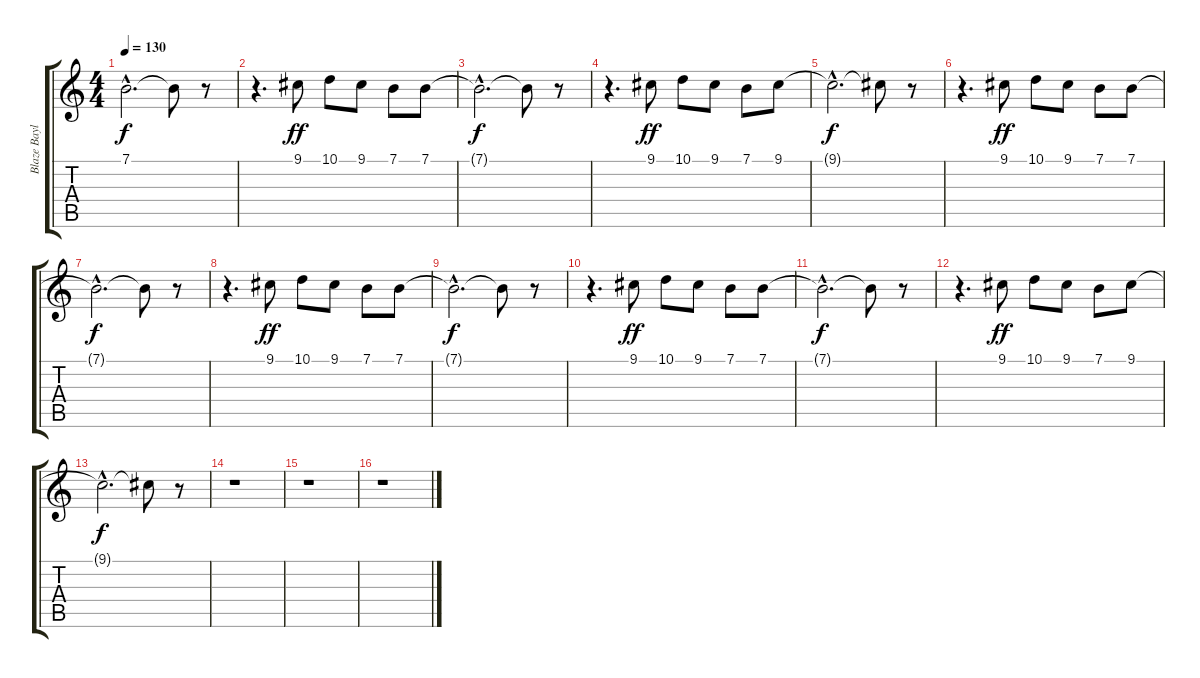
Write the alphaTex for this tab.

\track ("Blaze Bayley" "Blaze Bayl") {instrument choiraahs}
\staff {score tabs}
\tuning (E4 B3 G3 D3 A2 E2) {hide}
\ts (4 4)
\tempo 130
\clef g2
\ks c
7.1{hac t}.2{d dy f} 7.1{t}.8 r.8 |
r.4{d} 9.1.8{dy ff} 10.1.8 9.1.8 7.1.8 7.1.8 |
7.1{hac t}.2{d dy f} 7.1{t}.8 r.8 |
r.4{d} 9.1.8{dy ff} 10.1.8 9.1.8 7.1.8 9.1.8 |
9.1{hac t}.2{d dy f} 9.1{t}.8 r.8 |
r.4{d} 9.1.8{dy ff} 10.1.8 9.1.8 7.1.8 7.1.8 |
7.1{hac t}.2{d dy f} 7.1{t}.8 r.8 |
r.4{d} 9.1.8{dy ff} 10.1.8 9.1.8 7.1.8 7.1.8 |
7.1{hac t}.2{d dy f} 7.1{t}.8 r.8 |
r.4{d} 9.1.8{dy ff} 10.1.8 9.1.8 7.1.8 7.1.8 |
7.1{hac t}.2{d dy f} 7.1{t}.8 r.8 |
r.4{d} 9.1.8{dy ff} 10.1.8 9.1.8 7.1.8 9.1.8 |
9.1{hac t}.2{d dy f} 9.1{t}.8 r.8 |
r.1 |
r.1 |
r.1
